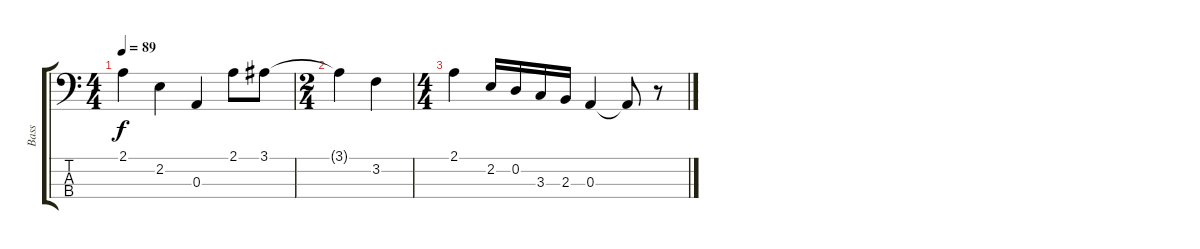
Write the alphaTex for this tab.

\track ("Bass" "Bass") {instrument electricbassfinger}
\staff {score tabs}
\tuning (G2 D2 A1 E1) {hide}
\ts (4 4)
\tempo 89
\clef f4
\ks c
2.1.4{dy f} 2.2.4 0.3.4 2.1.8 3.1.8 |
\ts (2 4)
3.1{t}.4 3.2.4 |
\ts (4 4)
2.1.4 2.2.16 0.2.16 3.3.16 2.3.16 0.3.4 0.3{t}.8 r.8
